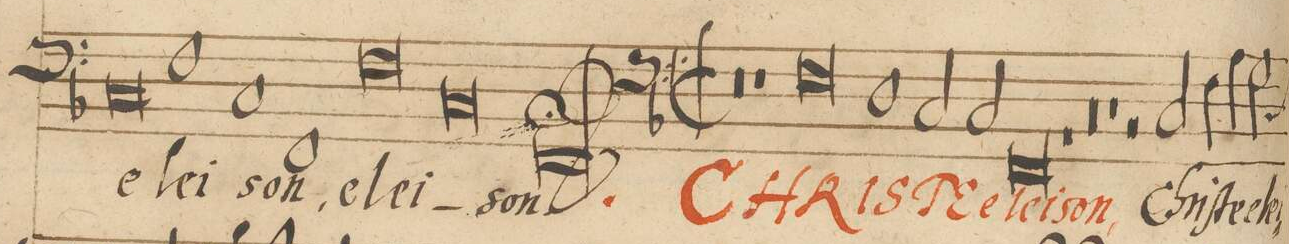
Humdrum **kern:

**kern	**text
*I"Primi Chori Basis	*
*clefF4	*
*k[b-]	*
*met(C|)	*
*M2/1	*
0C	-e
=15-	=15-
1F	lei-
=16-	=16-
1C	.
1FF	-son,
=17-	=17-
0F	e-
=18-	=18-
0C	-lei-
=19-	=19-
00FF;	-son.
=20-	=20-
=21-	=21-
*clefF4	*
*k[b-]	*
*M2/1	*
*met(C|)	*color:red
0r	.
=22-	=22-
1r	.
0F	CHRIS-
=23-	=23-
1D	-TE
=24-	=24-
2C/	e-
2C/	-lei-
0FF	-son,
=25-	=25-
1r	.
*	*color:auto
=26-	=26-
0r	.
=27-	=27-
1r	.
2r	.
2C/	Chriſ-
=28-	=28-
4F\	-te
4A\	e-
2G\	-lei-
*custos:C	*
*-	*-
